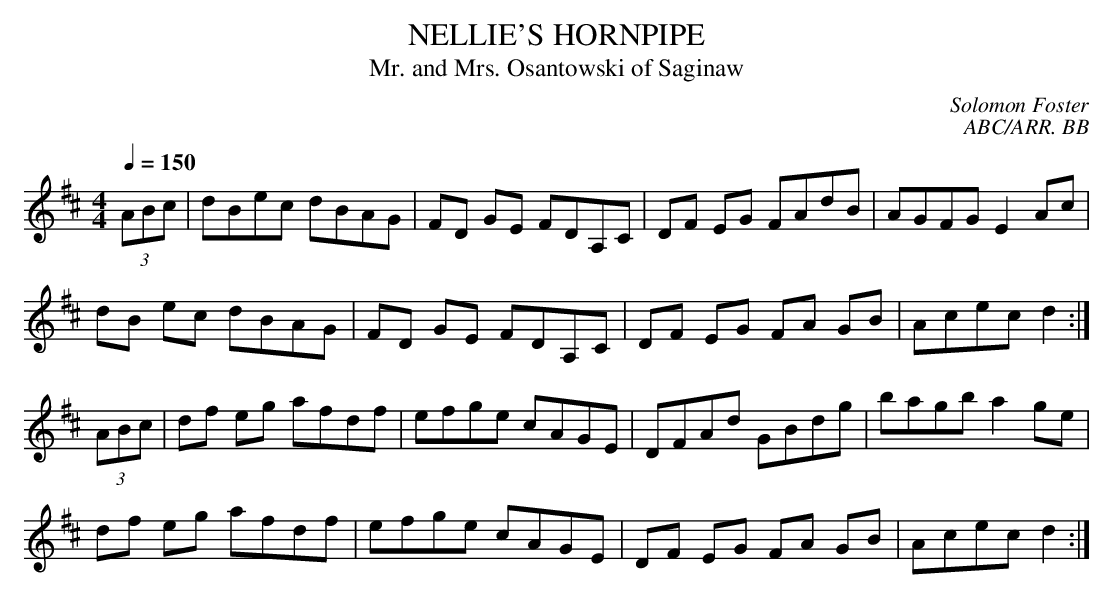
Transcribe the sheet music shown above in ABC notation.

X:1
T:NELLIE'S HORNPIPE
T:Mr. and Mrs. Osantowski of Saginaw
C:Solomon Foster
C:ABC/ARR. BB
Q:1/4=150
M:4/4
L:1/8
K:D
(3ABc|dBec dBAG|FD GE FDA,C|DF EG FAdB|AGFG E2Ac|
dB ec dBAG|FD GE FDA,C|DF EG FA GB|Acec d2:|
(3ABc|df eg afdf|efge cAGE|DFAd GBdg|bagb a2ge|
df eg afdf|efge cAGE|DF EG FA GB|Acec d2:|
